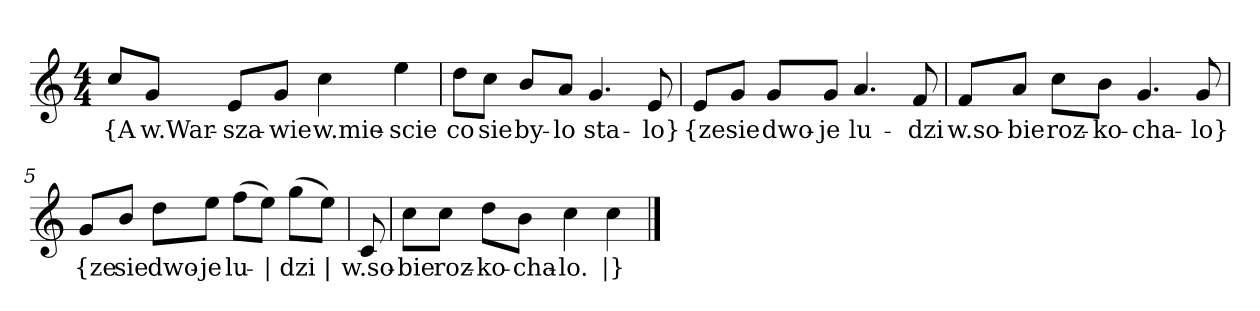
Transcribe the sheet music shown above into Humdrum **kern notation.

**kern	**text
*part1	*part1
*staff1	*staff1
*clefG2	*
*k[]	*
*C:	*
*M4/4	*
=	=
8cc/L	{A
8g/J	w.War-
8e/L	-sza-
8g/J	-wie
4cc	w.mie-
4ee	-scie
=2	=2
8dd\L	co
8cc\J	sie
8b/L	by-
8a/J	-lo
4.g	sta-
8e	-lo}
=3y	=3y
8e/L	{ze
8g/J	sie
8g/L	dwo-
8g/J	-je
4.a	lu-
8f	-dzi
=4	=4
8f/L	w.so-
8a/J	-bie
8cc\L	roz-
8b\J	-ko-
4.g	-cha-
8g	-lo}
=5y	=5y
8g/L	{ze
8b/J	sie
8dd\L	dwo-
8ee\J	-je
(8ff\L	lu-
8ee\J)	|
(8gg\L	-dzi
8ee\J)	|
=6y	=6y
8c	w.so-
=7	=7
8cc\L	-bie
8cc\J	roz-
8dd\L	-ko-
8b\J	-cha-
4cc	-lo.
4cc	|}
==	==
*-	*-
